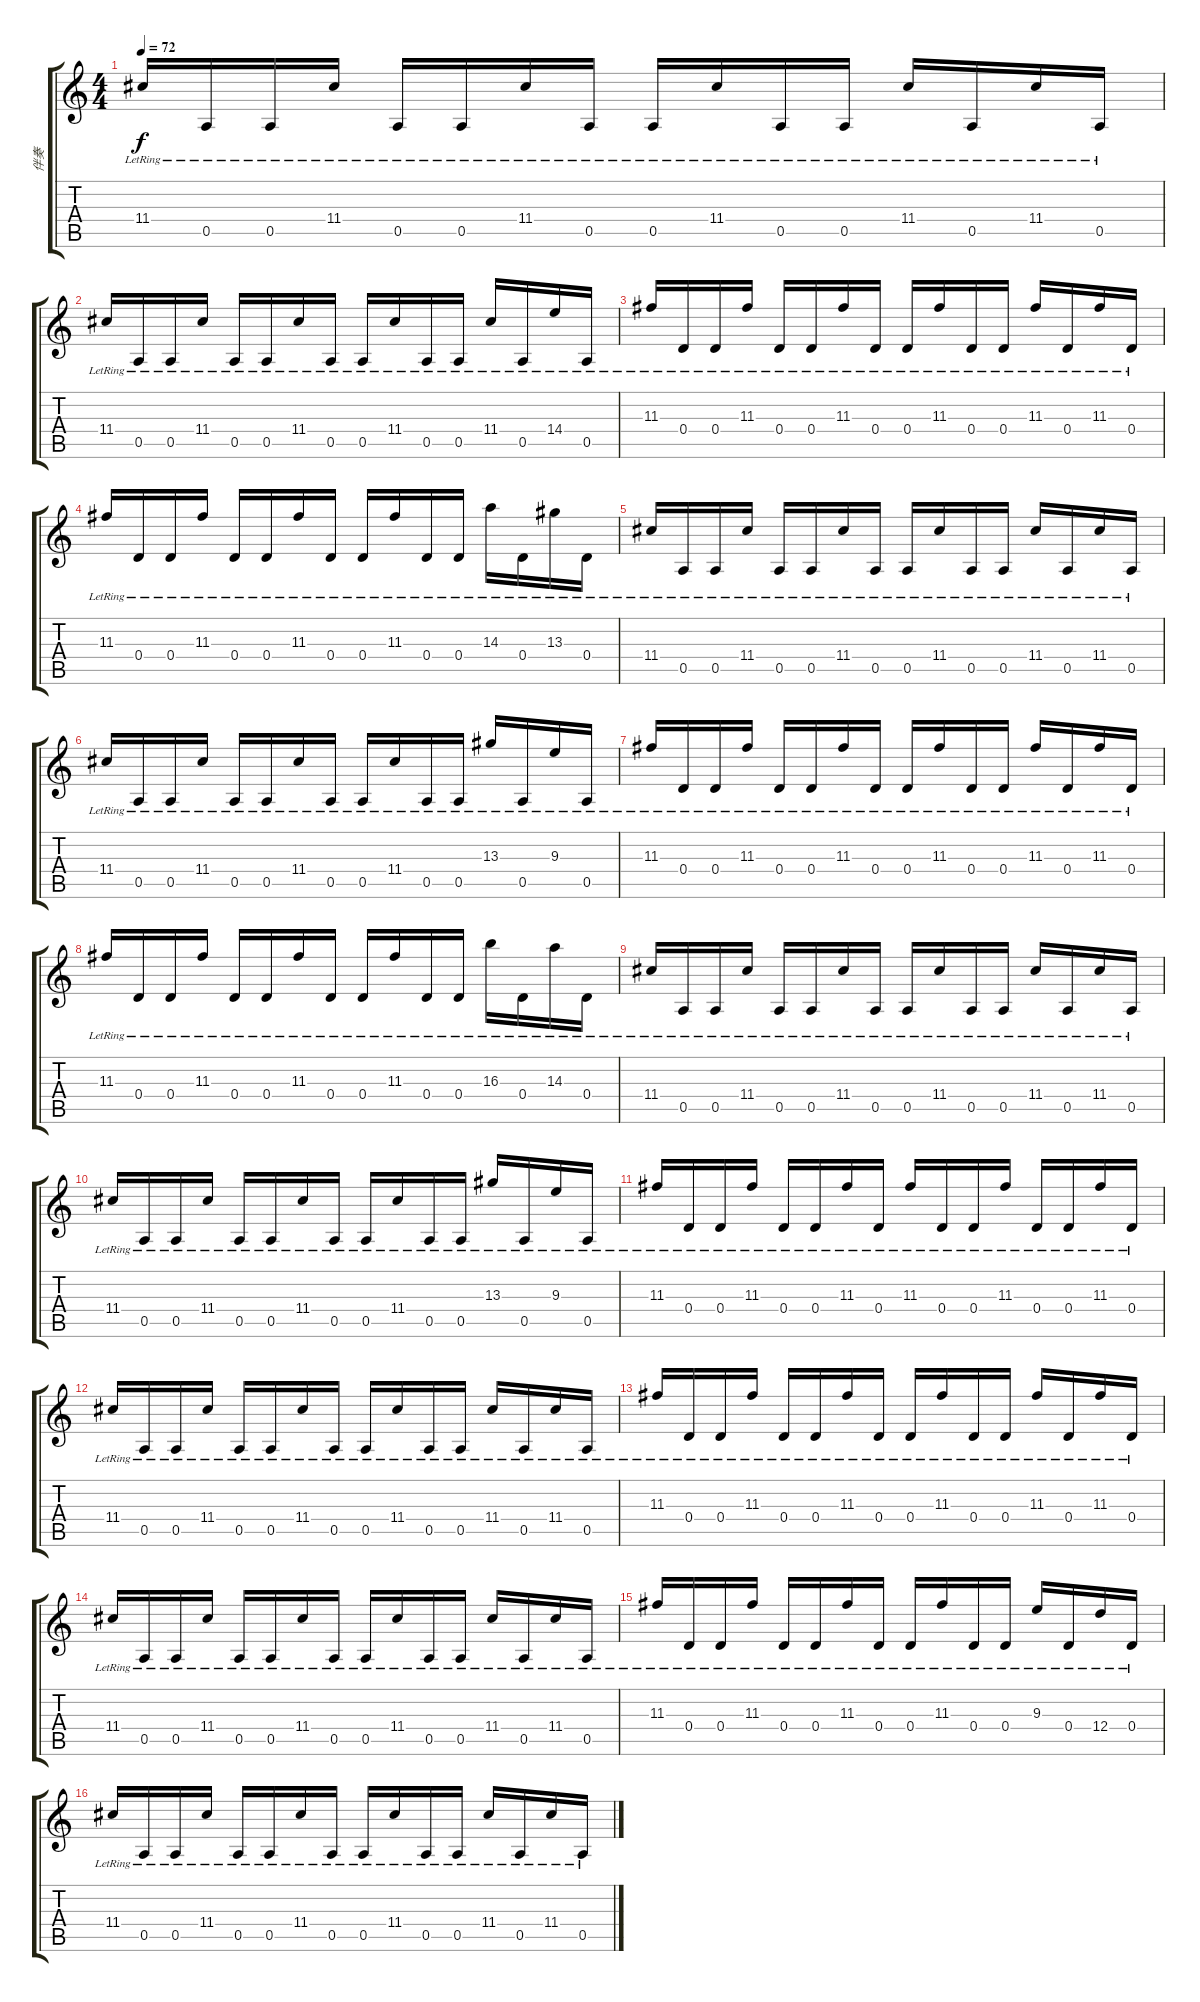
\track ("伴奏" "伴奏") {instrument acousticguitarnylon}
\staff {score tabs}
\tuning (E4 B3 G3 D3 A2 E2) {hide}
\ts (4 4)
\tempo 72
\clef g2
\ks c
11.4{lr}.16{dy f instrument acousticguitarnylon} 0.5{lr}.16 0.5{lr}.16 11.4{lr}.16 0.5{lr}.16 0.5{lr}.16 11.4{lr}.16 0.5{lr}.16 0.5{lr}.16 11.4{lr}.16 0.5{lr}.16 0.5{lr}.16 11.4{lr}.16 0.5{lr}.16 11.4{lr}.16 0.5{lr}.16 |
11.4{lr}.16 0.5{lr}.16 0.5{lr}.16 11.4{lr}.16 0.5{lr}.16 0.5{lr}.16 11.4{lr}.16 0.5{lr}.16 0.5{lr}.16 11.4{lr}.16 0.5{lr}.16 0.5{lr}.16 11.4{lr}.16 0.5{lr}.16 14.4{lr}.16 0.5{lr}.16 |
11.3{lr}.16 0.4{lr}.16 0.4{lr}.16 11.3{lr}.16 0.4{lr}.16 0.4{lr}.16 11.3{lr}.16 0.4{lr}.16 0.4{lr}.16 11.3{lr}.16 0.4{lr}.16 0.4{lr}.16 11.3{lr}.16 0.4{lr}.16 11.3{lr}.16 0.4{lr}.16 |
11.3{lr}.16 0.4{lr}.16 0.4{lr}.16 11.3{lr}.16 0.4{lr}.16 0.4{lr}.16 11.3{lr}.16 0.4{lr}.16 0.4{lr}.16 11.3{lr}.16 0.4{lr}.16 0.4{lr}.16 14.3{lr}.16 0.4{lr}.16 13.3{lr}.16 0.4{lr}.16 |
11.4{lr}.16 0.5{lr}.16 0.5{lr}.16 11.4{lr}.16 0.5{lr}.16 0.5{lr}.16 11.4{lr}.16 0.5{lr}.16 0.5{lr}.16 11.4{lr}.16 0.5{lr}.16 0.5{lr}.16 11.4{lr}.16 0.5{lr}.16 11.4{lr}.16 0.5{lr}.16 |
11.4{lr}.16 0.5{lr}.16 0.5{lr}.16 11.4{lr}.16 0.5{lr}.16 0.5{lr}.16 11.4{lr}.16 0.5{lr}.16 0.5{lr}.16 11.4{lr}.16 0.5{lr}.16 0.5{lr}.16 13.3{lr}.16 0.5{lr}.16 9.3{lr}.16 0.5{lr}.16 |
11.3{lr}.16 0.4{lr}.16 0.4{lr}.16 11.3{lr}.16 0.4{lr}.16 0.4{lr}.16 11.3{lr}.16 0.4{lr}.16 0.4{lr}.16 11.3{lr}.16 0.4{lr}.16 0.4{lr}.16 11.3{lr}.16 0.4{lr}.16 11.3{lr}.16 0.4{lr}.16 |
11.3{lr}.16 0.4{lr}.16 0.4{lr}.16 11.3{lr}.16 0.4{lr}.16 0.4{lr}.16 11.3{lr}.16 0.4{lr}.16 0.4{lr}.16 11.3{lr}.16 0.4{lr}.16 0.4{lr}.16 16.3{lr}.16 0.4{lr}.16 14.3{lr}.16 0.4{lr}.16 |
11.4{lr}.16 0.5{lr}.16 0.5{lr}.16 11.4{lr}.16 0.5{lr}.16 0.5{lr}.16 11.4{lr}.16 0.5{lr}.16 0.5{lr}.16 11.4{lr}.16 0.5{lr}.16 0.5{lr}.16 11.4{lr}.16 0.5{lr}.16 11.4{lr}.16 0.5{lr}.16 |
11.4{lr}.16 0.5{lr}.16 0.5{lr}.16 11.4{lr}.16 0.5{lr}.16 0.5{lr}.16 11.4{lr}.16 0.5{lr}.16 0.5{lr}.16 11.4{lr}.16 0.5{lr}.16 0.5{lr}.16 13.3{lr}.16 0.5{lr}.16 9.3{lr}.16 0.5{lr}.16 |
11.3{lr}.16 0.4{lr}.16 0.4{lr}.16 11.3{lr}.16 0.4{lr}.16 0.4{lr}.16 11.3{lr}.16 0.4{lr}.16 11.3{lr}.16 0.4{lr}.16 0.4{lr}.16 11.3{lr}.16 0.4{lr}.16 0.4{lr}.16 11.3{lr}.16 0.4{lr}.16 |
11.4{lr}.16 0.5{lr}.16 0.5{lr}.16 11.4{lr}.16 0.5{lr}.16 0.5{lr}.16 11.4{lr}.16 0.5{lr}.16 0.5{lr}.16 11.4{lr}.16 0.5{lr}.16 0.5{lr}.16 11.4{lr}.16 0.5{lr}.16 11.4{lr}.16 0.5{lr}.16 |
11.3{lr}.16 0.4{lr}.16 0.4{lr}.16 11.3{lr}.16 0.4{lr}.16 0.4{lr}.16 11.3{lr}.16 0.4{lr}.16 0.4{lr}.16 11.3{lr}.16 0.4{lr}.16 0.4{lr}.16 11.3{lr}.16 0.4{lr}.16 11.3{lr}.16 0.4{lr}.16 |
11.4{lr}.16 0.5{lr}.16 0.5{lr}.16 11.4{lr}.16 0.5{lr}.16 0.5{lr}.16 11.4{lr}.16 0.5{lr}.16 0.5{lr}.16 11.4{lr}.16 0.5{lr}.16 0.5{lr}.16 11.4{lr}.16 0.5{lr}.16 11.4{lr}.16 0.5{lr}.16 |
11.3{lr}.16 0.4{lr}.16 0.4{lr}.16 11.3{lr}.16 0.4{lr}.16 0.4{lr}.16 11.3{lr}.16 0.4{lr}.16 0.4{lr}.16 11.3{lr}.16 0.4{lr}.16 0.4{lr}.16 9.3{lr}.16 0.4{lr}.16 12.4{lr}.16 0.4{lr}.16 |
11.4{lr}.16 0.5{lr}.16 0.5{lr}.16 11.4{lr}.16 0.5{lr}.16 0.5{lr}.16 11.4{lr}.16 0.5{lr}.16 0.5{lr}.16 11.4{lr}.16 0.5{lr}.16 0.5{lr}.16 11.4{lr}.16 0.5{lr}.16 11.4{lr}.16 0.5{lr}.16
